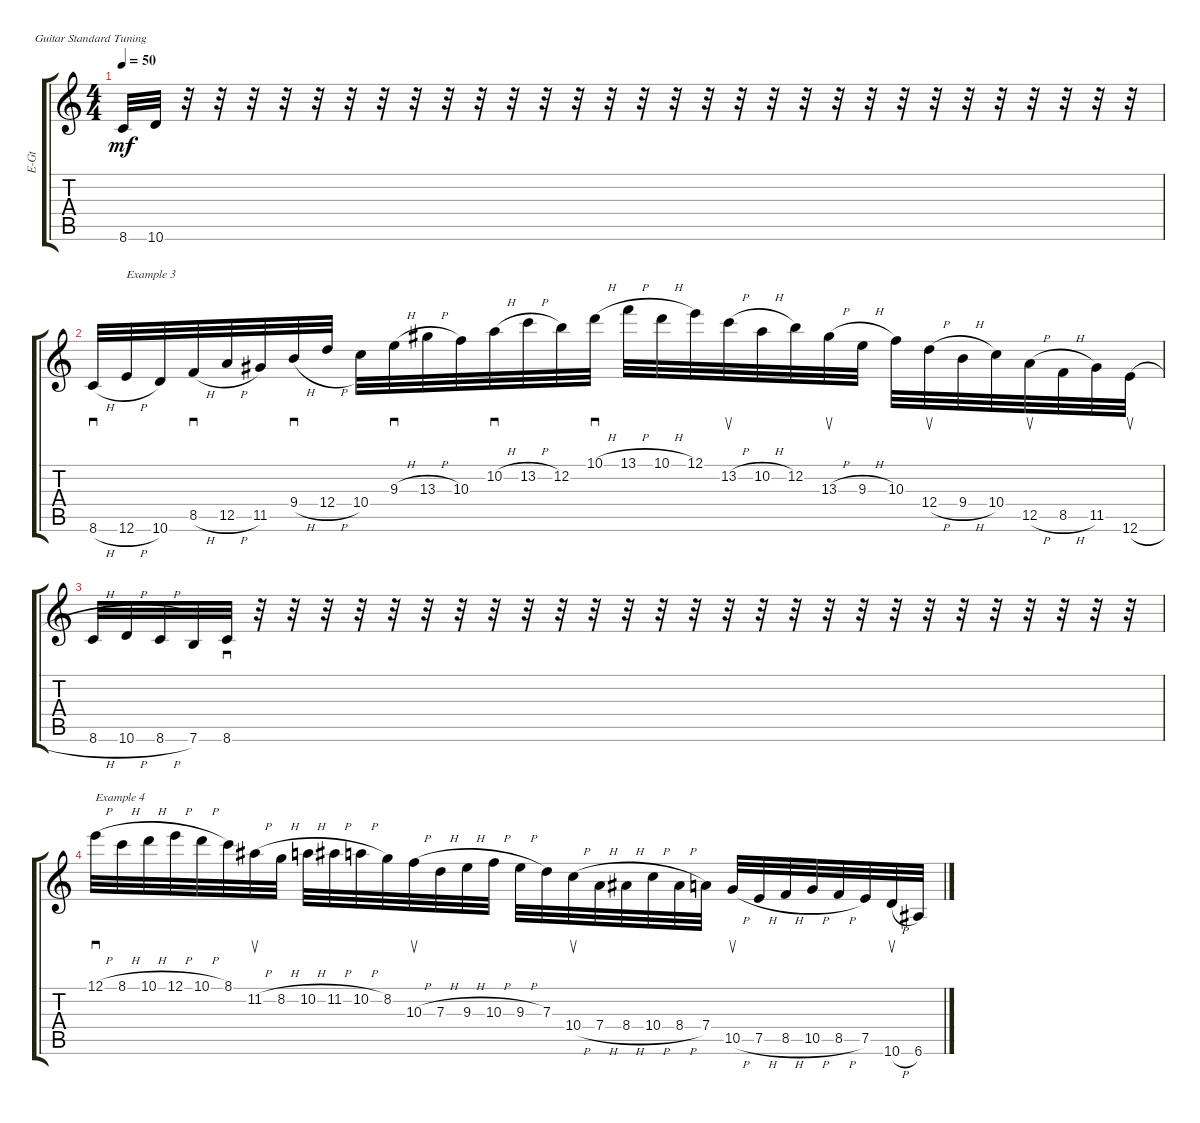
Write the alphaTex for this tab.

\defaultSystemsLayout 4
\bracketExtendMode groupsimilarinstruments
\otherSystemsTrackNameOrientation horizontal
\track ("Electric Guitar" "E-Gt") {instrument overdrivenguitar}
\staff {score tabs}
\tuning (E4 B3 G3 D3 A2 E2)
\ts (4 4)
\tempo 50
\clef g2
\ks c
8.6.32{dy mf beam Up} 10.6.32{beam Up} r.32{beam Up} r.32{beam Up} r.32{beam Up} r.32{beam Up} r.32{beam Up} r.32{beam Up} r.32{beam Up} r.32{beam Up} r.32{beam Up} r.32{beam Up} r.32{beam Up} r.32{beam Up} r.32{beam Up} r.32{beam Up} r.32{beam Up} r.32{beam Up} r.32{beam Up} r.32{beam Up} r.32{beam Up} r.32{beam Up} r.32{beam Up} r.32{beam Up} r.32{beam Up} r.32{beam Up} r.32{beam Up} r.32{beam Up} r.32{beam Up} r.32{beam Up} r.32{beam Up} r.32{beam Up} |
8.6{h}.32{sd beam Up} 12.6{h}.32{txt "Example 3" beam Up} 10.6.32{beam Up} 8.5{h}.32{sd beam Up} 12.5{h}.32{beam Up} 11.5{acc #}.32{beam Up} 9.4{h}.32{sd beam Up} 12.4{h}.32{beam Up} 10.4.32{beam Down} 9.3{h}.32{sd beam Down} 13.3{h acc #}.32{beam Down} 10.3.32{beam Down} 10.2{h}.32{sd beam Down} 13.2{h}.32{beam Down} 12.2.32{beam Down} 10.1{h}.32{sd beam Down} 13.1{h}.32{beam Down} 10.1{h}.32{beam Down} 12.1.32{beam Down} 13.2{h}.32{su beam Down} 10.2{h}.32{beam Down} 12.2.32{beam Down} 13.3{h acc #}.32{su beam Down} 9.3{h}.32{beam Down} 10.3.32{beam Down} 12.4{h}.32{su beam Down} 9.4{h}.32{beam Down} 10.4.32{beam Down} 12.5{h}.32{su beam Down} 8.5{h}.32{beam Down} 11.5{acc #}.32{beam Down} 12.6{h}.32{su beam Down} |
8.6{h}.32{beam Up} 10.6{h}.32{beam Up} 8.6{h}.32{beam Up} 7.6.32{beam Up} 8.6.32{sd beam Up} r.32{beam Up} r.32{beam Up} r.32{beam Up} r.32{beam Up} r.32{beam Up} r.32{beam Up} r.32{beam Up} r.32{beam Up} r.32{beam Up} r.32{beam Up} r.32{beam Up} r.32{beam Up} r.32{beam Up} r.32{beam Up} r.32{beam Up} r.32{beam Up} r.32{beam Up} r.32{beam Up} r.32{beam Up} r.32{beam Up} r.32{beam Up} r.32{beam Up} r.32{beam Up} r.32{beam Up} r.32{beam Up} r.32{beam Up} r.32{beam Up} |
12.1{h}.32{sd txt "Example 4" beam Down} 8.1{h}.32{beam Down} 10.1{h}.32{beam Down} 12.1{h}.32{beam Down} 10.1{h}.32{beam Down} 8.1.32{beam Down} 11.2{h acc #}.32{su beam Down} 8.2{h}.32{beam Down} 10.2{h}.32{beam Down} 11.2{h acc #}.32{beam Down} 10.2{h}.32{beam Down} 8.2.32{beam Down} 10.3{h}.32{su beam Down} 7.3{h}.32{beam Down} 9.3{h}.32{beam Down} 10.3{h}.32{beam Down} 9.3{h}.32{beam Down} 7.3.32{beam Down} 10.4{h}.32{su beam Down} 7.4{h}.32{beam Down} 8.4{h acc #}.32{beam Down} 10.4{h}.32{beam Down} 8.4{h acc #}.32{beam Down} 7.4.32{beam Down} 10.5{h}.32{su beam Up} 7.5{h}.32{beam Up} 8.5{h}.32{beam Up} 10.5{h}.32{beam Up} 8.5{h}.32{beam Up} 7.5.32{beam Up} 10.6{h}.32{su beam Up} 6.6{h acc #}.32{beam Up}
